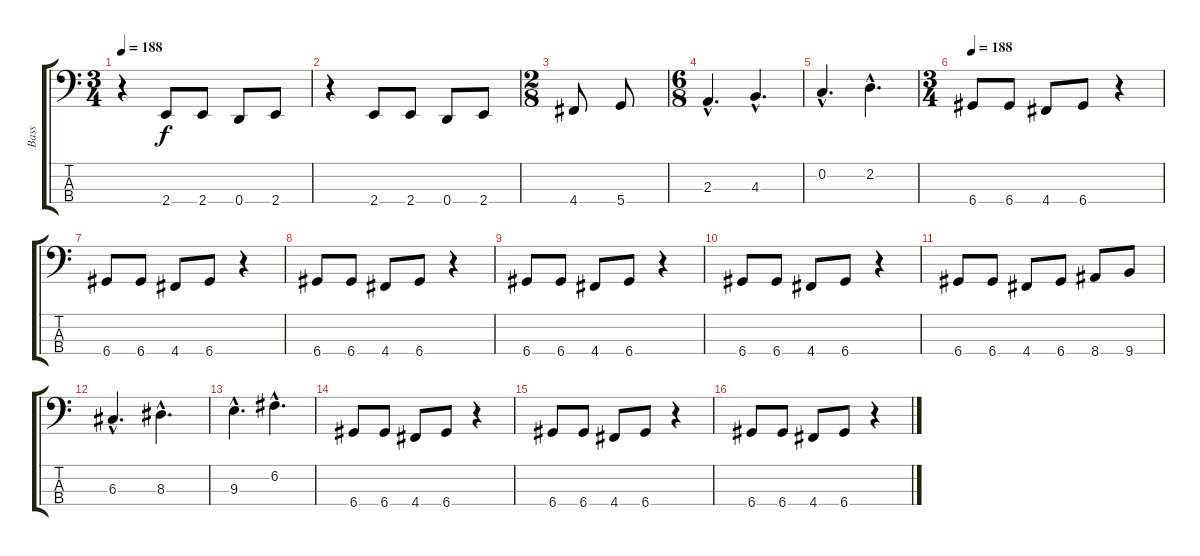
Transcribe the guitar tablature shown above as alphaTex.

\track ("Bass" "Bass") {instrument electricbassfinger}
\staff {score tabs}
\tuning (F2 C2 G1 D1) {hide}
\ts (3 4)
\tempo 188
\clef f4
\ks c
r.4{dy f} 2.4.8 2.4.8 0.4.8 2.4.8 |
r.4 2.4.8 2.4.8 0.4.8 2.4.8 |
\ts (2 8)
4.4.8 5.4.8 |
\ts (6 8)
2.3{hac}.4{d} 4.3{hac}.4{d} |
0.2{hac}.4{d} 2.2{hac}.4{d} |
\ts (3 4)
\tempo 188
6.4.8 6.4.8 4.4.8 6.4.8 r.4 |
6.4.8 6.4.8 4.4.8 6.4.8 r.4 |
6.4.8 6.4.8 4.4.8 6.4.8 r.4 |
6.4.8 6.4.8 4.4.8 6.4.8 r.4 |
6.4.8 6.4.8 4.4.8 6.4.8 r.4 |
6.4.8 6.4.8 4.4.8 6.4.8 8.4.8 9.4.8 |
6.3{hac}.4{d} 8.3{hac}.4{d} |
9.3{hac}.4{d} 6.2{hac}.4{d} |
6.4.8 6.4.8 4.4.8 6.4.8 r.4 |
6.4.8 6.4.8 4.4.8 6.4.8 r.4 |
6.4.8 6.4.8 4.4.8 6.4.8 r.4
